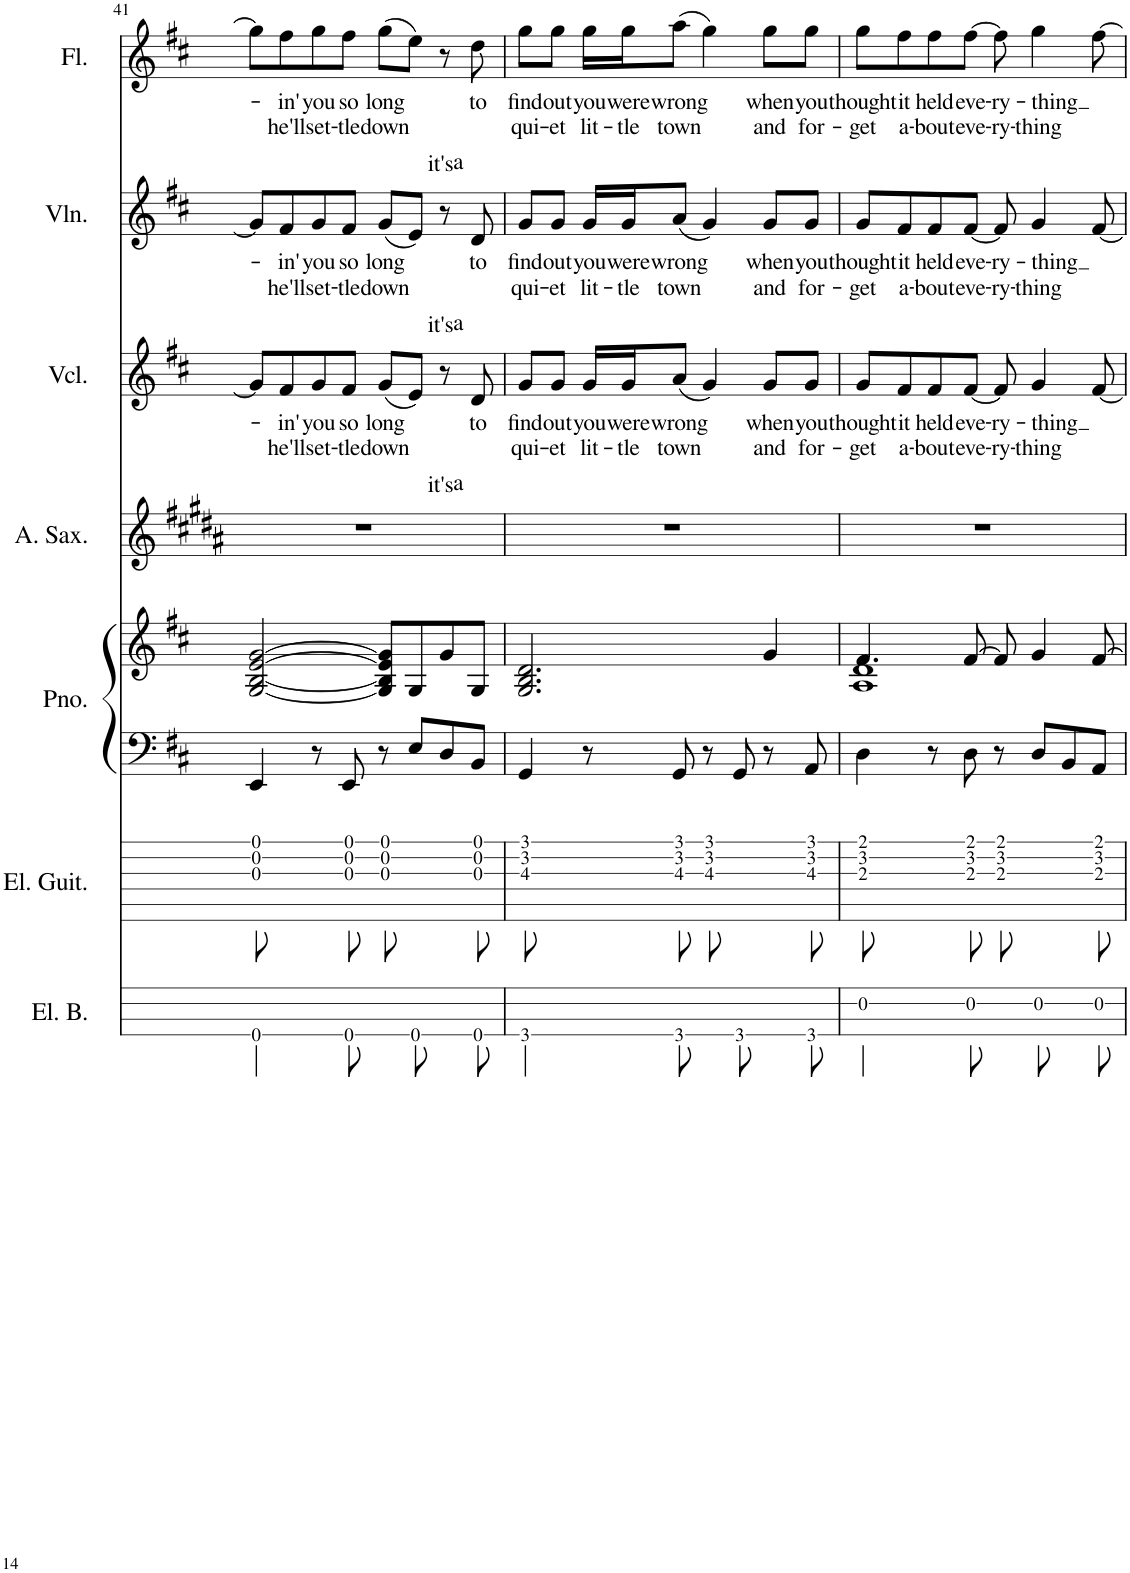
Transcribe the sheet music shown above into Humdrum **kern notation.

**kern	**kern	**kern	**kern	**kern	**kern	**text	**text	**kern	**text	**text	**kern	**text	**text
*part7	*part6	*part5	*part5	*part4	*part3	*part3	*part3	*part2	*part2	*part2	*part1	*part1	*part1
*staff8	*staff7	*staff6	*staff5	*staff4	*staff3	*staff3	*staff3	*staff2	*staff2	*staff2	*staff1	*staff1	*staff1
*I"Electric Bass	*I"Electric Guitar	*I"Piano	*	*I"Alto Saxophone	*I"Vocals	*	*	*I"Violin	*	*	*I"Flute	*	*
*I'El. B.	*I'El. Guit.	*I'Pno.	*	*I'A. Sax.	*I'Vcl.	*	*	*I'Vln.	*	*	*I'Fl.	*	*
!!LO:PB:g=z
*	*	*clefF4	*clefG2	*clefG2	*clefG2	*	*	*clefG2	*	*	*clefG2	*	*
*	*	*	*	*Trd5c9	*	*	*	*	*	*	*	*	*
*k[f#c#]	*k[f#c#]	*k[f#c#]	*k[f#c#]	*k[f#c#g#d#a#]	*k[f#c#]	*	*	*k[f#c#]	*	*	*k[f#c#]	*	*
*M4/4	*M4/4	*M4/4	*M4/4	*M4/4	*M4/4	*	*	*M4/4	*	*	*M4/4	*	*
=41	=41	=41	=41	=41	=41	=41	=41	=41	=41	=41	=41	=41	=41
4EEE\	8G\ 8B\ 8e\	4EE/	[2G/ [2B/ [2e/ [2g/	1r	8g/L]	.	.	8g/L]	.	.	8gg\L]	.	.
!	!	!	!	!	!	!LO:LY:b	!LO:LY:b	!	!LO:LY:b	!LO:LY:b	!	!LO:LY:b	!LO:LY:b
.	8r	.	.	.	8f#/	-in'	he'll	8f#/	-in'	he'll	8ff#\	-in'	he'll
!	!	!	!	!	!	!LO:LY:b	!LO:LY:b	!	!LO:LY:b	!LO:LY:b	!	!LO:LY:b	!LO:LY:b
8r	8r	8r	.	.	8g/	you	set-	8g/	you	set-	8gg\	you	set-
!	!	!	!	!	!	!LO:LY:b	!LO:LY:b	!	!LO:LY:b	!LO:LY:b	!	!LO:LY:b	!LO:LY:b
8EEE\	8G\ 8B\ 8e\	8EE/	.	.	8f#/J	so	-tle	8f#/J	so	-tle	8ff#\J	so	-tle
!	!	!	!	!	!	!LO:LY:b	!LO:LY:b	!	!LO:LY:b	!LO:LY:b	!	!LO:LY:b	!LO:LY:b
8r	8G\ 8B\ 8e\	8r	8G/] 8B/] 8e/] 8g/]L	.	(8g/L	long	down	(8g/L	long	down	(8gg\L	long	down
!	!	!	!	!	!	!	!LO:LY:b	!	!	!LO:LY:b	!	!	!LO:LY:b
8EEE\	4r	8E/L	8G/	.	8e/J)	.	it's	8e/J)	.	it's	8ee\J)	.	it's
8r	.	8D/	8g/	.	8r	.	.	8r	.	.	8r	.	.
!	!	!	!	!	!	!LO:LY:b	!LO:LY:b	!	!LO:LY:b	!LO:LY:b	!	!LO:LY:b	!LO:LY:b
8EEE\	8G\ 8B\ 8e\	8BB/J	8G/J	.	8d/	to	a	8d/	to	a	8dd\	to	a
=42	=42	=42	=42	=42	=42	=42	=42	=42	=42	=42	=42	=42	=42
!	!	!	!	!	!	!LO:LY:b	!LO:LY:b	!	!LO:LY:b	!LO:LY:b	!	!LO:LY:b	!LO:LY:b
4GGG\	8B\ 8d\ 8g\	4GG/	2.G/ 2.B/ 2.d/	1r	8g/L	find	qui-	8g/L	find	qui-	8gg\L	find	qui-
!	!	!	!	!	!	!LO:LY:b	!LO:LY:b	!	!LO:LY:b	!LO:LY:b	!	!LO:LY:b	!LO:LY:b
.	8r	.	.	.	8g/J	out	-et	8g/J	out	-et	8gg\J	out	-et
!	!	!	!	!	!	!LO:LY:b	!LO:LY:b	!	!LO:LY:b	!LO:LY:b	!	!LO:LY:b	!LO:LY:b
8r	8r	8r	.	.	16g/LL	you	lit-	16g/LL	you	lit-	16gg\LL	you	lit-
!	!	!	!	!	!	!LO:LY:b	!LO:LY:b	!	!LO:LY:b	!LO:LY:b	!	!LO:LY:b	!LO:LY:b
.	.	.	.	.	16g/J	were	-tle	16g/J	were	-tle	16gg\J	were	-tle
!	!	!	!	!	!	!LO:LY:b	!LO:LY:b	!	!LO:LY:b	!LO:LY:b	!	!LO:LY:b	!LO:LY:b
8GGG\	8B\ 8d\ 8g\	8GG/	.	.	(8a/J	wrong	town	(8a/J	wrong	town	(8aa\J	wrong	town
8r	8B\ 8d\ 8g\	8r	.	.	4g/)	.	.	4g/)	.	.	4gg\)	.	.
8GGG\	4r	8GG/	.	.	.	.	.	.	.	.	.	.	.
!	!	!	!	!	!	!LO:LY:b	!LO:LY:b	!	!LO:LY:b	!LO:LY:b	!	!LO:LY:b	!LO:LY:b
8r	.	8r	4g/	.	8g/L	when	and	8g/L	when	and	8gg\L	when	and
!	!	!	!	!	!	!LO:LY:b	!LO:LY:b	!	!LO:LY:b	!LO:LY:b	!	!LO:LY:b	!LO:LY:b
8GGG\	8B\ 8d\ 8g\	8AA/	.	.	8g/J	you	for-	8g/J	you	for-	8gg\J	you	for-
=43	=43	=43	=43	=43	=43	=43	=43	=43	=43	=43	=43	=43	=43
*	*	*	*^	*	*	*	*	*	*	*	*	*	*
!	!	!	!	!	!	!	!LO:LY:b	!LO:LY:b	!	!LO:LY:b	!LO:LY:b	!	!LO:LY:b	!LO:LY:b
4DD\	8A\ 8d\ 8f#\	4D\	4.f#/	1A 1d	1r	8g/L	thought	-get	8g/L	thought	-get	8gg\L	thought	-get
!	!	!	!	!	!	!	!LO:LY:b	!LO:LY:b	!	!LO:LY:b	!LO:LY:b	!	!LO:LY:b	!LO:LY:b
.	8r	.	.	.	.	8f#/	it	a-	8f#/	it	a-	8ff#\	it	a-
!	!	!	!	!	!	!	!LO:LY:b	!LO:LY:b	!	!LO:LY:b	!LO:LY:b	!	!LO:LY:b	!LO:LY:b
8r	8r	8r	.	.	.	8f#/	held	-bout	8f#/	held	-bout	8ff#\	held	-bout
!	!	!	!	!	!	!	!LO:LY:b	!LO:LY:b	!	!LO:LY:b	!LO:LY:b	!	!LO:LY:b	!LO:LY:b
8DD\	8A\ 8d\ 8f#\	8D\	[8f#/	.	.	[8f#/J	eve-	eve-	[8f#/J	eve-	eve-	[8ff#\J	eve-	eve-
!	!	!	!	!	!	!	!LO:LY:b	!LO:LY:b	!	!LO:LY:b	!LO:LY:b	!	!LO:LY:b	!LO:LY:b
8r	8A\ 8d\ 8f#\	8r	8f#/]	.	.	8f#/]	-ry-	-ry-	8f#/]	-ry-	-ry-	8ff#\]	-ry-	-ry-
!	!	!	!	!	!	!	!LO:LY:b	!LO:LY:b	!	!LO:LY:b	!LO:LY:b	!	!LO:LY:b	!LO:LY:b
8DD\	4r	8D/L	4g/	.	.	4g/	-thing	-thing	4g/	-thing	-thing	4gg\	-thing	-thing
8r	.	8BB/	.	.	.	.	.	.	.	.	.	.	.	.
8DD\	8A\ 8d\ 8f#\	8AA/J	[8f#/	.	.	[8f#/	.	.	[8f#/	.	.	[8ff#\	.	.
*	*	*	*v	*v	*	*	*	*	*	*	*	*	*	*
=	=	=	=	=	=	=	=	=	=	=	=	=	=
*-	*-	*-	*-	*-	*-	*-	*-	*-	*-	*-	*-	*-	*-
